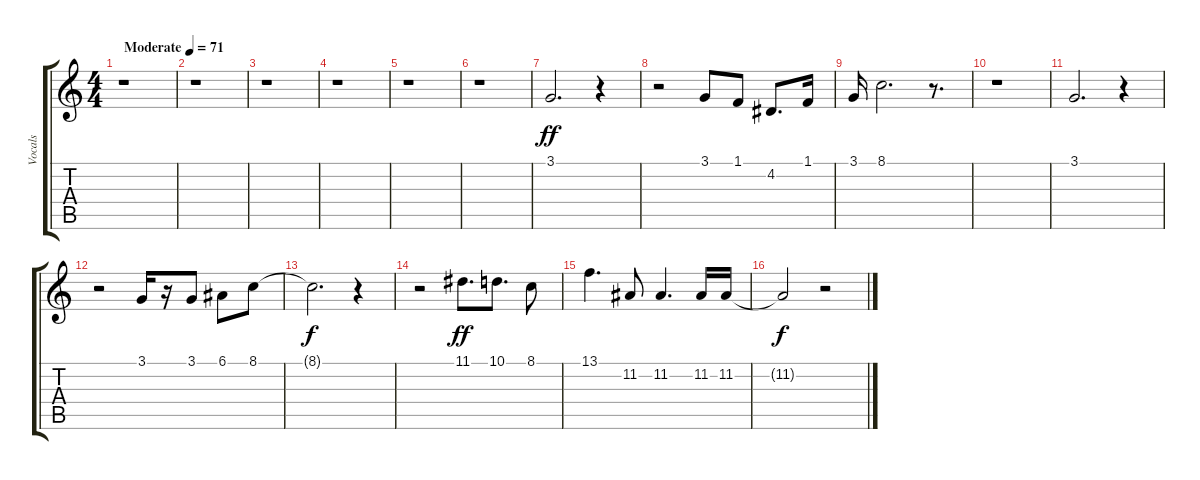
\track ("Vocals" "Vocals") {instrument panflute}
\staff {score tabs}
\tuning (E4 B3 G3 D3 A2 E2) {hide}
\ts (4 4)
\tempo (71 "Moderate")
\clef g2
\ks c
r.1{dy ff instrument panflute} |
r.1 |
r.1 |
r.1 |
r.1 |
r.1 |
3.1.2{d} r.4 |
r.2 3.1.8 1.1.8 4.2.8{d} 1.1.16 |
3.1.16 8.1.2{d} r.8{d} |
r.1 |
3.1.2{d} r.4 |
r.2 3.1.16 r.16 3.1.8 6.1.8 8.1.8 |
8.1{t}.2{d dy f} r.4 |
r.2 11.1.8{d dy ff} 10.1.8{d} 8.1.8 |
13.1.4{d} 11.2.8 11.2.4{d} 11.2.16 11.2.16 |
11.2{t}.2{dy f} r.2
